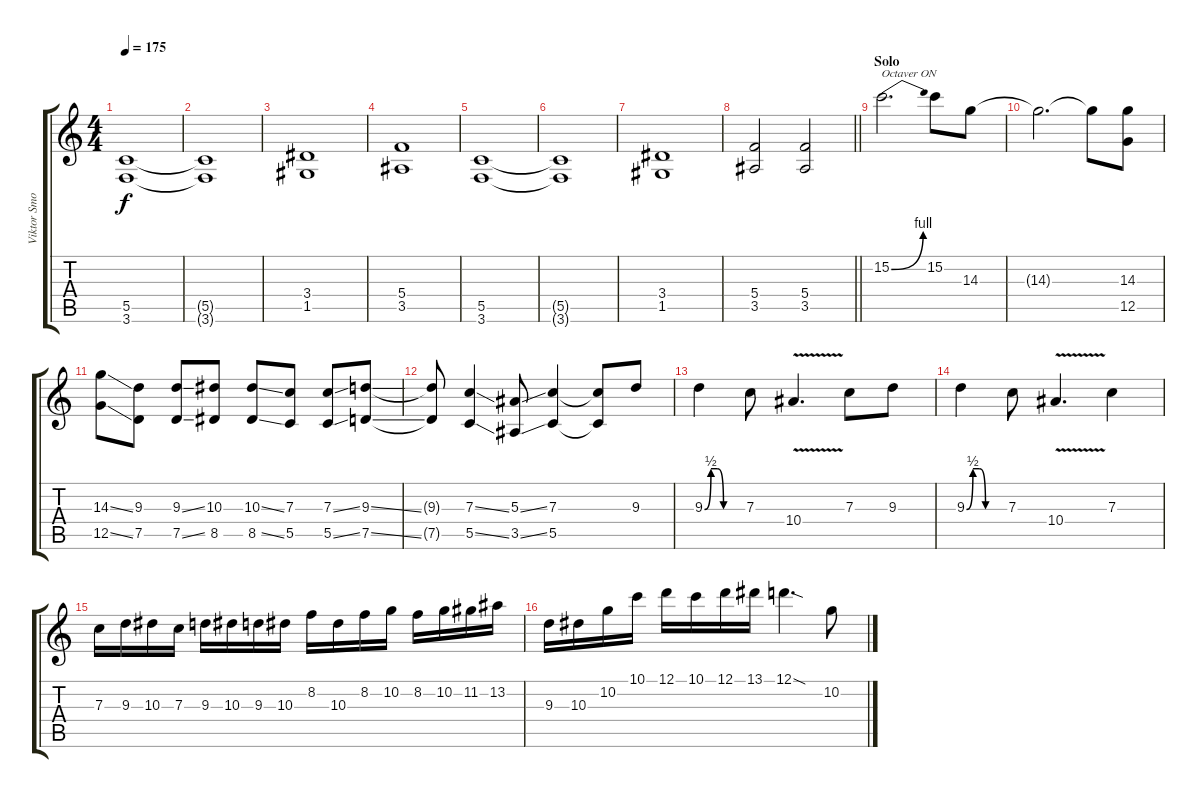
\track ("Viktor Smolski" "Viktor Smo") {instrument distortionguitar}
\staff {score tabs}
\tuning (D4 A3 F3 C3 G2 D2) {hide}
\ts (4 4)
\tempo 175
\clef g2
\ks c
(5.5 3.6).1{dy f} |
(5.5{t} 3.6{t}).1 |
(3.4 1.5).1 |
(5.4 3.5).1 |
(5.5 3.6).1 |
(5.5{t} 3.6{t}).1 |
(3.4 1.5).1 |
\barLineRight lightlight
(5.4 3.5).2 (5.4 3.5).2 |
\section ("" "Solo")
15.2{be (bend 0 0 60 4)}.2{d txt "Octaver ON" volume 16} 15.2.8 14.3.8 |
14.3{t}.2{d} 14.3{t}.8 (14.3 12.5).8 |
(14.3{ss} 12.5{ss}).8 (9.3 7.5).8 (9.3{ss} 7.5{ss}).8 (10.3 8.5).8 (10.3{ss} 8.5{ss}).8 (7.3 5.5).8 (7.3{ss} 5.5{ss}).8 (9.3{ss} 7.5{ss}).8 |
(9.3{t} 7.5{t}).8 (7.3{ss} 5.5{ss}).4 (5.3{ss} 3.5{ss}).8 (7.3 5.5).4 (7.3{t} 5.5{t}).8 9.3.8 |
9.3{be (custom 0 0 10 2 20 2 30 0 60 0)}.4 7.3.8 10.4{v}.4{d} 7.3.8 9.3.8 |
9.3{be (custom 0 0 10 2 20 2 30 0 60 0)}.4 7.3.8 10.4{v}.4{d} 7.3.4 |
7.3.16 9.3.16 10.3.16 7.3.16 9.3.16 10.3.16 9.3.16 10.3.16 8.2.16 10.3.16 8.2.16 10.2.16 8.2.16 10.2.16 11.2.16 13.2.16 |
9.3.16 10.3.16 10.2.16 10.1.16 12.1.16 10.1.16 12.1.16 13.1.16 12.1{sod}.4{d} 10.2.8
